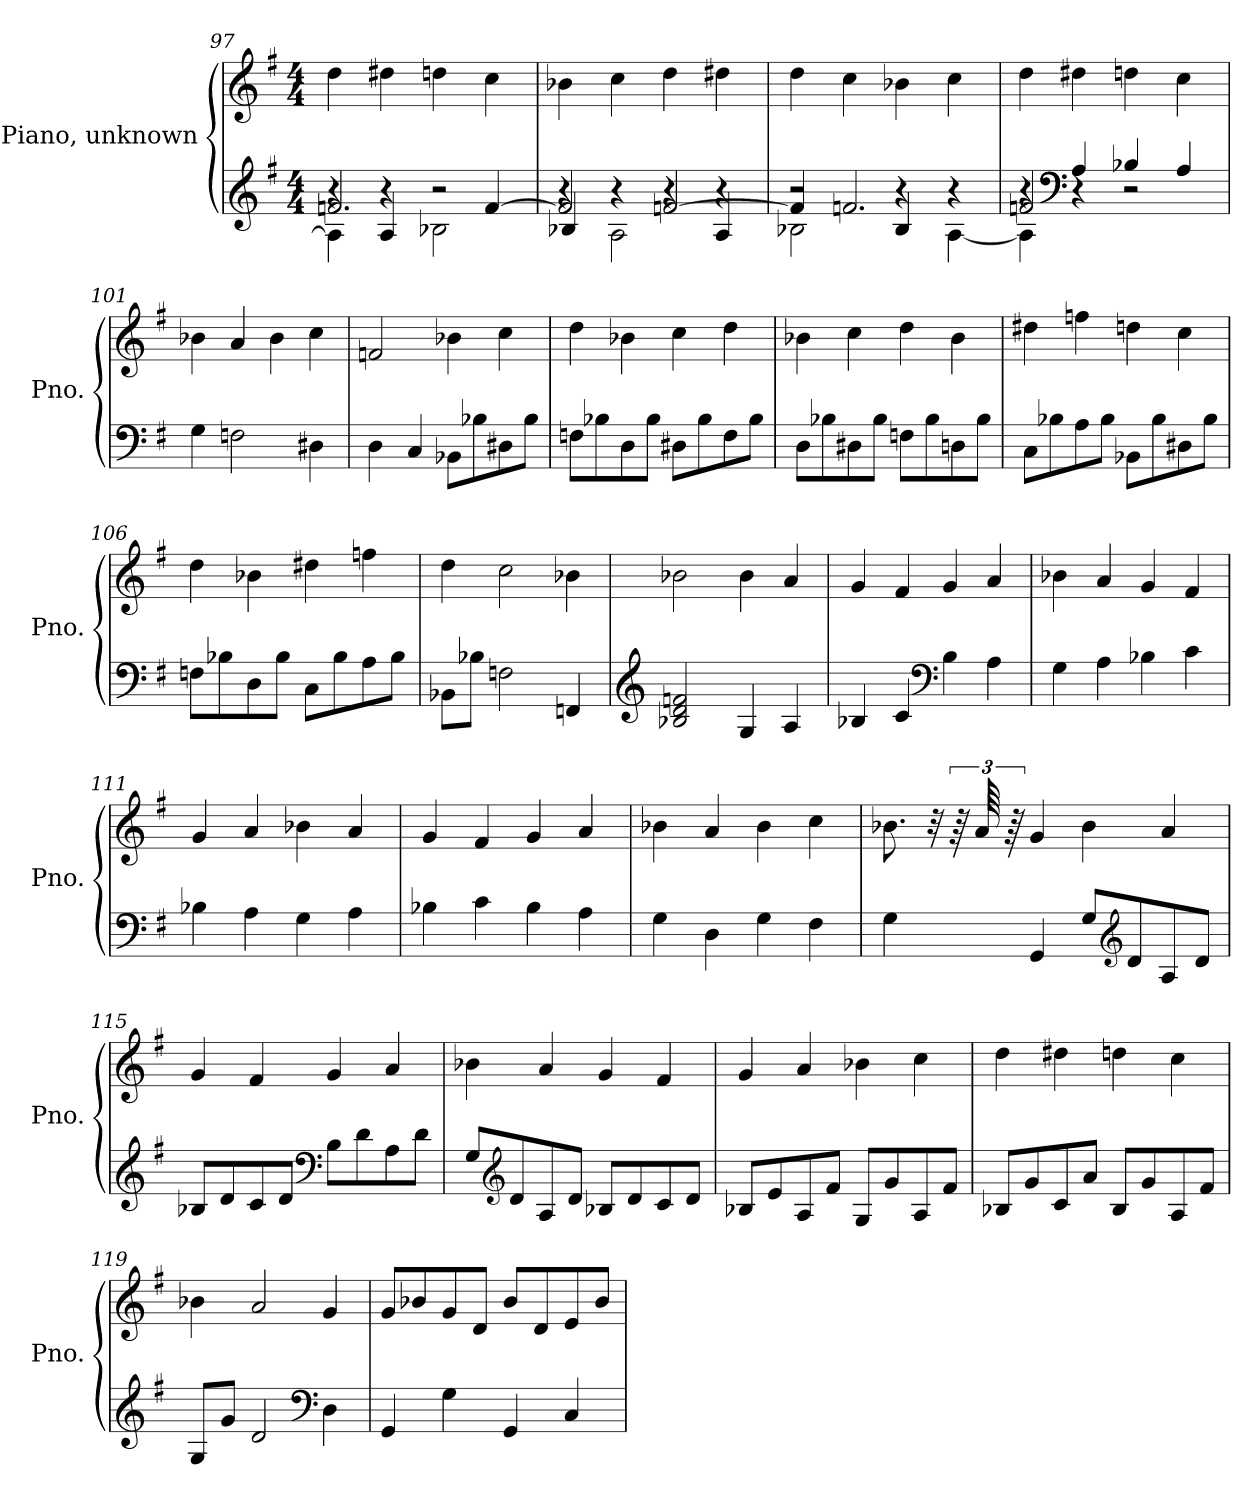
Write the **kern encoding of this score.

**kern	**kern
*part1	*part1
*staff2	*staff1
*I"Piano, unknown	*
*I'Pno.	*
*clefG2	*clefG2
*k[f#]	*k[f#]
*M4/4	*M4/4
=97	=97
*^	*
*	*^	*
2.fn/	4A\]	4r	4dd\
.	4r	4A/	4dd#X\
.	2B-X\	2r	4ddn\
[4f/	.	.	4cc\
=98	=98	=98	=98
2f/]	4r	4B-X/	4b-X\
.	2A\	4r	4cc\
[2fn/	.	4r	4dd\
.	4r	4A/	4dd#X\
=99	=99	=99	=99
4f/]	2B-X\	2r	4dd\
2.fn/	.	.	4cc\
.	4r	4B-/	4b-X\
.	[4A\	4r	4cc\
=100	=100	=100	=100
2fn/	4A\]	4r	4dd\
*clefF4	*	*	*
.	4r	4A/	4dd#X\
2r	2r	4B-X/	4ddn\
.	.	4A/	4cc\
*v	*v	*v	*
=101	=101
4G\	4b-X\
2Fn\	4a/
.	4b-\
4D#X\	4cc\
!!LO:LB:g=z
=102	=102
4D\	2fn/
4C/	.
8BB-X\L	4b-X\
8B-X\	.
8D#X\	4cc\
8B-\J	.
=103	=103
8Fn\L	4dd\
8B-X\	.
8D\	4b-X\
8B-\J	.
8D#X\L	4cc\
8B-\	.
8F\	4dd\
8B-\J	.
=104	=104
8D\L	4b-X\
8B-X\	.
8D#X\	4cc\
8B-\J	.
8Fn\L	4dd\
8B-\	.
8Dn\	4b-\
8B-\J	.
=105	=105
8C\L	4dd#X\
8B-X\	.
8A\	4ffn\
8B-\J	.
8BB-X\L	4ddn\
8B-\	.
8D#X\	4cc\
8B-\J	.
!!LO:LB:g=z
=106	=106
8Fn\L	4dd\
8B-X\	.
8D\	4b-X\
8B-\J	.
8C\L	4dd#X\
8B-\	.
8A\	4ffn\
8B-\J	.
=107	=107
8BB-X\L	4dd\
8B-X\J	.
2Fn\	2cc\
4FFn/	4b-X\
=108	=108
*clefG2	*
2B-X/ 2d/ 2fn/	2b-X\
4G/	4b-\
4A/	4a/
=109	=109
4B-X/	4g/
4c/	4f#/
*clefF4	*
4B-\	4g/
4A\	4a/
=110	=110
4G\	4b-X\
4A\	4a/
4B-X\	4g/
4c\	4f#/
=111	=111
4B-X\	4g/
4A\	4a/
4G\	4b-X\
4A\	4a/
!!LO:LB:g=z
=112	=112
4B-X\	4g/
4c\	4f#/
4B-\	4g/
4A\	4a/
=113	=113
4G\	4b-X\
4D\	4a/
4G\	4b-\
4F#\	4cc\
=114	=114
4G\	8.b-X\
.	32r
.	96r
.	96a/
.	96r
4GG/	4g/
8G/L	4b-\
*clefG2	*
8d/	.
8A/	4a/
8d/J	.
=115	=115
8B-X/L	4g/
8d/	.
8c/	4f#/
8d/J	.
*clefF4	*
8B-\L	4g/
8d\	.
8A\	4a/
8d\J	.
=116	=116
8G/L	4b-X\
*clefG2	*
8d/	.
8A/	4a/
8d/J	.
8B-X/L	4g/
8d/	.
8c/	4f#/
8d/J	.
!!LO:LB:g=z
=117	=117
8B-X/L	4g/
8e/	.
8A/	4a/
8f#/J	.
8G/L	4b-X\
8g/	.
8A/	4cc\
8f#/J	.
=118	=118
8B-X/L	4dd\
8g/	.
8c/	4dd#X\
8a/J	.
8B-/L	4ddn\
8g/	.
8A/	4cc\
8f#/J	.
=119	=119
8G/L	4b-X\
8g/J	.
2d/	2a/
*clefF4	*
4D\	4g/
=120	=120
4GG/	8g/L
.	8b-X/
4G\	8g/
.	8d/J
4GG/	8b-/L
.	8d/
4C/	8e/
.	8b-/J
=	=
*-	*-
